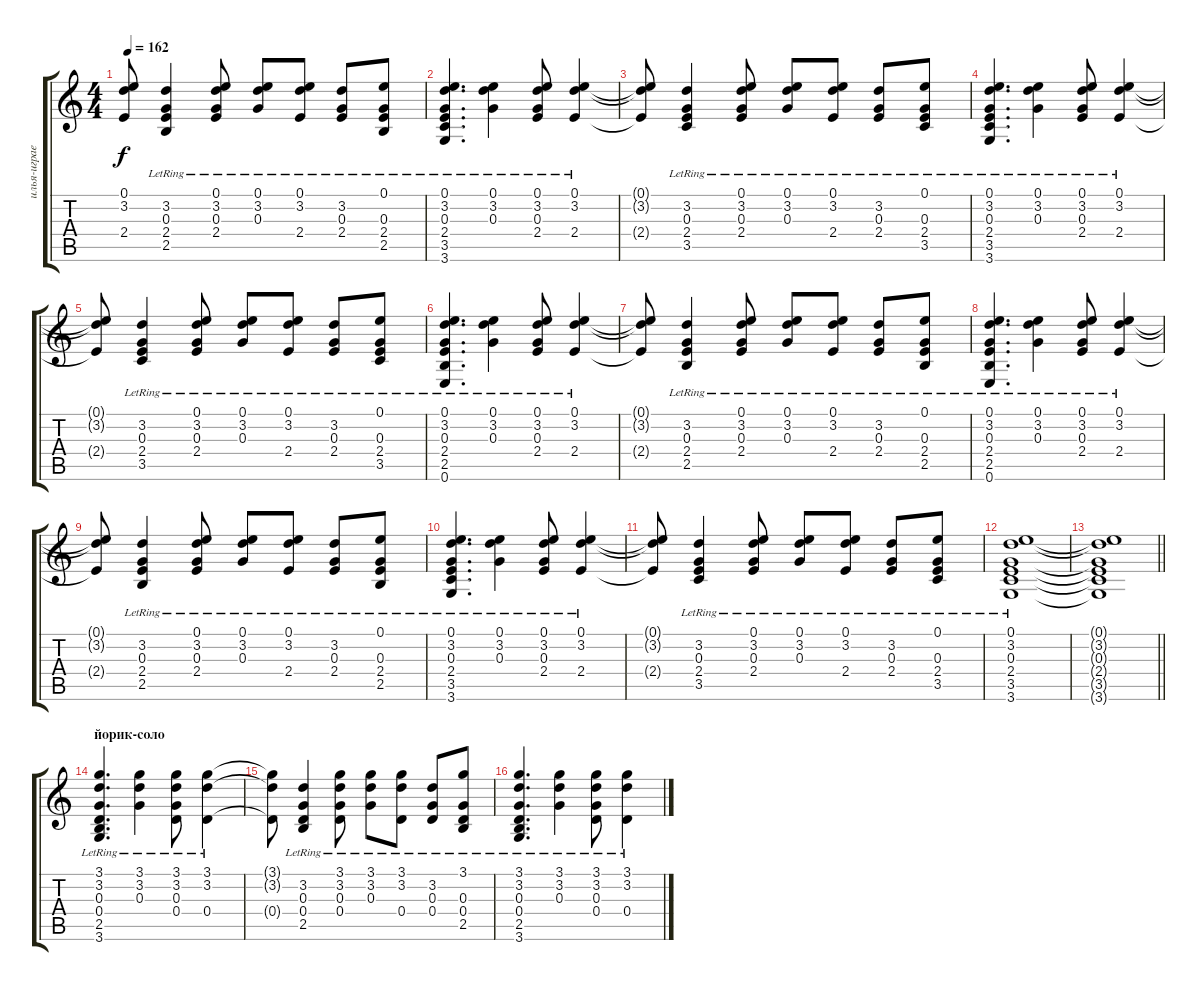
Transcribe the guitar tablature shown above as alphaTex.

\track ("илья-играет" "илья-играе") {instrument acousticguitarsteel}
\staff {score tabs}
\tuning (E4 B3 G3 D3 A2 E2) {hide}
\ts (4 4)
\tempo 162
\clef g2
\ks c
(0.1{t} 3.2{t} 2.4{t}).8{dy f} (3.2{lr} 0.3{lr} 2.4{lr} 2.5{lr}).4 (0.1{lr} 3.2{lr} 0.3{lr} 2.4{lr}).8 (0.1{lr} 3.2{lr} 0.3{lr}).8 (0.1{lr} 3.2{lr} 2.4{lr}).8 (3.2{lr} 0.3{lr} 2.4{lr}).8 (0.1{lr} 0.3{lr} 2.4{lr} 2.5{lr}).8 |
(0.1{lr} 3.2{lr} 0.3{lr} 2.4{lr} 3.5{lr} 3.6{lr}).4{d} (0.1{lr} 3.2{lr} 0.3{lr}).4 (0.1{lr} 3.2{lr} 0.3{lr} 2.4{lr}).8 (0.1{lr} 3.2{lr} 2.4{lr}).4 |
(0.1{t} 3.2{t} 2.4{t}).8 (3.2{lr} 0.3{lr} 2.4{lr} 3.5{lr}).4 (0.1{lr} 3.2{lr} 0.3{lr} 2.4{lr}).8 (0.1{lr} 3.2{lr} 0.3{lr}).8 (0.1{lr} 3.2{lr} 2.4{lr}).8 (3.2{lr} 0.3{lr} 2.4{lr}).8 (0.1{lr} 0.3{lr} 2.4{lr} 3.5{lr}).8 |
(0.1{lr} 3.2{lr} 0.3{lr} 2.4{lr} 3.5{lr} 3.6{lr}).4{d} (0.1{lr} 3.2{lr} 0.3{lr}).4 (0.1{lr} 3.2{lr} 0.3{lr} 2.4{lr}).8 (0.1{lr} 3.2{lr} 2.4{lr}).4 |
(0.1{t} 3.2{t} 2.4{t}).8 (3.2{lr} 0.3{lr} 2.4{lr} 3.5{lr}).4 (0.1{lr} 3.2{lr} 0.3{lr} 2.4{lr}).8 (0.1{lr} 3.2{lr} 0.3{lr}).8 (0.1{lr} 3.2{lr} 2.4{lr}).8 (3.2{lr} 0.3{lr} 2.4{lr}).8 (0.1{lr} 0.3{lr} 2.4{lr} 3.5{lr}).8 |
(0.1{lr} 3.2{lr} 0.3{lr} 2.4{lr} 2.5{lr} 0.6{lr}).4{d} (0.1{lr} 3.2{lr} 0.3{lr}).4 (0.1{lr} 3.2{lr} 0.3{lr} 2.4{lr}).8 (0.1{lr} 3.2{lr} 2.4{lr}).4 |
(0.1{t} 3.2{t} 2.4{t}).8 (3.2{lr} 0.3{lr} 2.4{lr} 2.5{lr}).4 (0.1{lr} 3.2{lr} 0.3{lr} 2.4{lr}).8 (0.1{lr} 3.2{lr} 0.3{lr}).8 (0.1{lr} 3.2{lr} 2.4{lr}).8 (3.2{lr} 0.3{lr} 2.4{lr}).8 (0.1{lr} 0.3{lr} 2.4{lr} 2.5{lr}).8 |
(0.1{lr} 3.2{lr} 0.3{lr} 2.4{lr} 2.5{lr} 0.6{lr}).4{d} (0.1{lr} 3.2{lr} 0.3{lr}).4 (0.1{lr} 3.2{lr} 0.3{lr} 2.4{lr}).8 (0.1{lr} 3.2{lr} 2.4{lr}).4 |
(0.1{t} 3.2{t} 2.4{t}).8 (3.2{lr} 0.3{lr} 2.4{lr} 2.5{lr}).4 (0.1{lr} 3.2{lr} 0.3{lr} 2.4{lr}).8 (0.1{lr} 3.2{lr} 0.3{lr}).8 (0.1{lr} 3.2{lr} 2.4{lr}).8 (3.2{lr} 0.3{lr} 2.4{lr}).8 (0.1{lr} 0.3{lr} 2.4{lr} 2.5{lr}).8 |
(0.1{lr} 3.2{lr} 0.3{lr} 2.4{lr} 3.5{lr} 3.6{lr}).4{d} (0.1{lr} 3.2{lr} 0.3{lr}).4 (0.1{lr} 3.2{lr} 0.3{lr} 2.4{lr}).8 (0.1{lr} 3.2{lr} 2.4{lr}).4 |
(0.1{t} 3.2{t} 2.4{t}).8 (3.2{lr} 0.3{lr} 2.4{lr} 3.5{lr}).4 (0.1{lr} 3.2{lr} 0.3{lr} 2.4{lr}).8 (0.1{lr} 3.2{lr} 0.3{lr}).8 (0.1{lr} 3.2{lr} 2.4{lr}).8 (3.2{lr} 0.3{lr} 2.4{lr}).8 (0.1{lr} 0.3{lr} 2.4{lr} 3.5{lr}).8 |
(0.1{lr} 3.2{lr} 0.3{lr} 2.4{lr} 3.5{lr} 3.6{lr}).1 |
\barLineRight lightlight
(0.1{t} 3.2{t} 0.3{t} 2.4{t} 3.5{t} 3.6{t}).1 |
\section ("" "йорик-соло")
(3.1{lr} 3.2{lr} 0.3{lr} 0.4{lr} 2.5{lr} 3.6{lr}).4{d} (3.1{lr} 3.2{lr} 0.3{lr}).4 (3.1{lr} 3.2{lr} 0.3{lr} 0.4{lr}).8 (3.1{lr} 3.2{lr} 0.4{lr}).4 |
(3.1{t} 3.2{t} 0.4{t}).8 (3.2{lr} 0.3{lr} 0.4{lr} 2.5{lr}).4 (3.1{lr} 3.2{lr} 0.3{lr} 0.4{lr}).8 (3.1{lr} 3.2{lr} 0.3{lr}).8 (3.1{lr} 3.2{lr} 0.4{lr}).8 (3.2{lr} 0.3{lr} 0.4{lr}).8 (3.1{lr} 0.3{lr} 0.4{lr} 2.5{lr}).8 |
(3.1{lr} 3.2{lr} 0.3{lr} 0.4{lr} 2.5{lr} 3.6{lr}).4{d} (3.1{lr} 3.2{lr} 0.3{lr}).4 (3.1{lr} 3.2{lr} 0.3{lr} 0.4{lr}).8 (3.1{lr} 3.2{lr} 0.4{lr}).4
